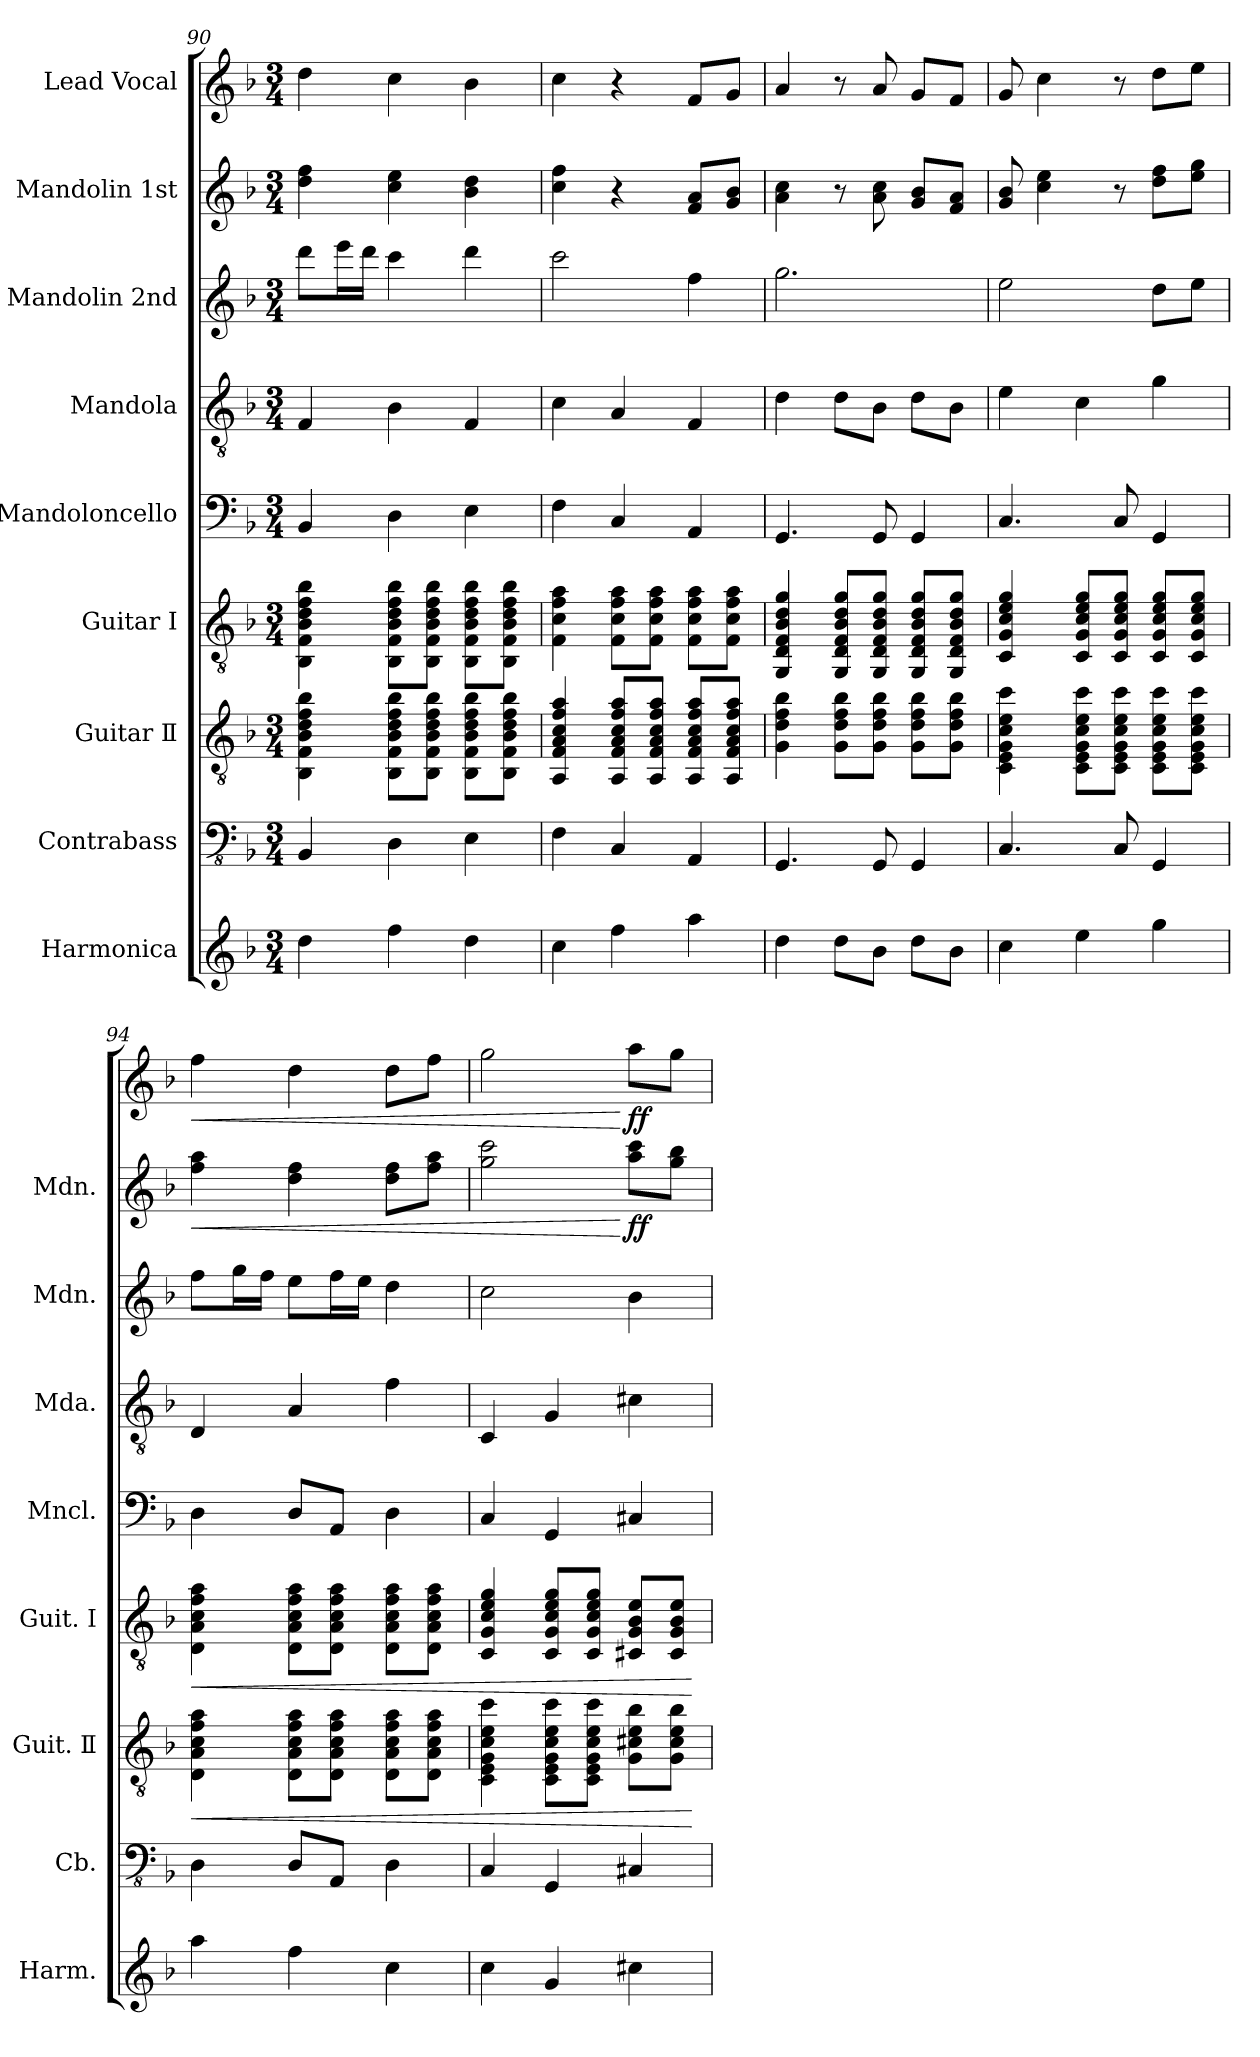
**kern	**kern	**kern	**dynam	**kern	**dynam	**kern	**kern	**kern	**kern	**dynam	**kern	**dynam
*part9	*part8	*part7	*part7	*part6	*part6	*part5	*part4	*part3	*part2	*part2	*part1	*part1
*staff9	*staff8	*staff7	*staff7	*staff6	*staff6	*staff5	*staff4	*staff3	*staff2	*staff2	*staff1	*staff1
*I"Harmonica	*I"Contrabass	*I"Guitar Ⅱ	*	*I"Guitar Ⅰ	*	*I"Mandoloncello	*I"Mandola	*I"Mandolin 2nd	*I"Mandolin 1st	*	*I"Lead Vocal	*
*I'Harm.	*I'Cb.	*I'Guit. Ⅱ	*	*I'Guit. Ⅰ	*	*I'Mncl.	*I'Mda.	*I'Mdn.	*I'Mdn.	*	*	*
*clefG2	*clefFv4	*clefGv2	*	*clefGv2	*	*clefF4	*clefGv2	*clefG2	*clefG2	*	*clefG2	*
*k[b-]	*k[b-]	*k[b-]	*	*k[b-]	*	*k[b-]	*k[b-]	*k[b-]	*k[b-]	*	*k[b-]	*
*M3/4	*M3/4	*M3/4	*	*M3/4	*	*M3/4	*M3/4	*M3/4	*M3/4	*	*M3/4	*
=90	=90	=90	=90	=90	=90	=90	=90	=90	=90	=90	=90	=90
4dd	4BBB-	4BB- 4F 4B- 4d 4f 4b-	.	4BB- 4F 4B- 4d 4f 4b-	.	4BB-	4F	8dddL	4dd 4ff	.	4dd	.
.	.	.	.	.	.	.	.	16eeeL	.	.	.	.
.	.	.	.	.	.	.	.	16dddJJ	.	.	.	.
4ff	4DD	8BB- 8F 8B- 8d 8f 8b-L	.	8BB- 8F 8B- 8d 8f 8b-L	.	4D	4B-	4ccc	4cc 4ee	.	4cc	.
.	.	8BB- 8F 8B- 8d 8f 8b-J	.	8BB- 8F 8B- 8d 8f 8b-J	.	.	.	.	.	.	.	.
4dd	4EE	8BB- 8F 8B- 8d 8f 8b-L	.	8BB- 8F 8B- 8d 8f 8b-L	.	4E	4F	4ddd	4b- 4dd	.	4b-	.
.	.	8BB- 8F 8B- 8d 8f 8b-J	.	8BB- 8F 8B- 8d 8f 8b-J	.	.	.	.	.	.	.	.
=91	=91	=91	=91	=91	=91	=91	=91	=91	=91	=91	=91	=91
4cc	4FF	4AA 4F 4A 4c 4f 4a	.	4F 4c 4f 4a	.	4F	4c	2ccc	4cc 4ff	.	4cc	.
4ff	4CC	8AA 8F 8A 8c 8f 8aL	.	8F 8c 8f 8aL	.	4C	4A	.	4r	.	4r	.
.	.	8AA 8F 8A 8c 8f 8aJ	.	8F 8c 8f 8aJ	.	.	.	.	.	.	.	.
4aa	4AAA	8AA 8F 8A 8c 8f 8aL	.	8F 8c 8f 8aL	.	4AA	4F	4ff	8f 8aL	.	8fL	.
.	.	8AA 8F 8A 8c 8f 8aJ	.	8F 8c 8f 8aJ	.	.	.	.	8g 8b-J	.	8gJ	.
=92	=92	=92	=92	=92	=92	=92	=92	=92	=92	=92	=92	=92
4dd	4.GGG	4G 4d 4f 4b-	.	4GG 4D 4F 4B- 4d 4g	.	4.GG	4d	2.gg	4a 4cc	.	4a	.
8ddL	.	8G 8d 8f 8b-L	.	8GG 8D 8F 8B- 8d 8gL	.	.	8dL	.	8r	.	8r	.
8b-J	8GGG	8G 8d 8f 8b-J	.	8GG 8D 8F 8B- 8d 8gJ	.	8GG	8B-J	.	8a 8cc	.	8a	.
8ddL	4GGG	8G 8d 8f 8b-L	.	8GG 8D 8F 8B- 8d 8gL	.	4GG	8dL	.	8g 8b-L	.	8gL	.
8b-J	.	8G 8d 8f 8b-J	.	8GG 8D 8F 8B- 8d 8gJ	.	.	8B-J	.	8f 8aJ	.	8fJ	.
=93	=93	=93	=93	=93	=93	=93	=93	=93	=93	=93	=93	=93
4cc	4.CC	4C 4E 4G 4c 4e 4cc	.	4C 4G 4c 4e 4g	.	4.C	4e	2ee	8g 8b-	.	8g	.
.	.	.	.	.	.	.	.	.	4cc 4ee	.	4cc	.
4ee	.	8C 8E 8G 8c 8e 8ccL	.	8C 8G 8c 8e 8gL	.	.	4c	.	.	.	.	.
.	8CC	8C 8E 8G 8c 8e 8ccJ	.	8C 8G 8c 8e 8gJ	.	8C	.	.	8r	.	8r	.
4gg	4GGG	8C 8E 8G 8c 8e 8ccL	.	8C 8G 8c 8e 8gL	.	4GG	4g	8ddL	8dd 8ffL	.	8ddL	.
.	.	8C 8E 8G 8c 8e 8ccJ	.	8C 8G 8c 8e 8gJ	.	.	.	8eeJ	8ee 8ggJ	.	8eeJ	.
=94	=94	=94	=94	=94	=94	=94	=94	=94	=94	=94	=94	=94
!	!	!	!LO:HP:b	!	!LO:HP:b	!	!	!	!	!LO:HP:b	!	!LO:HP:b
4aa	4DD	4D 4A 4c 4f 4a	<	4D 4A 4c 4f 4a	<	4D	4D	8ffL	4ff 4aa	<	4ff	<
.	.	.	.	.	.	.	.	16ggL	.	.	.	.
.	.	.	.	.	.	.	.	16ffJJ	.	.	.	.
4ff	8DDL	8D 8A 8c 8f 8aL	.	8D 8A 8c 8f 8aL	.	8DL	4A	8eeL	4dd 4ff	.	4dd	.
.	8AAAJ	8D 8A 8c 8f 8aJ	.	8D 8A 8c 8f 8aJ	.	8AAJ	.	16ffL	.	.	.	.
.	.	.	.	.	.	.	.	16eeJJ	.	.	.	.
4cc	4DD	8D 8A 8c 8f 8aL	.	8D 8A 8c 8f 8aL	.	4D	4f	4dd	8dd 8ffL	.	8ddL	.
.	.	8D 8A 8c 8f 8aJ	.	8D 8A 8c 8f 8aJ	.	.	.	.	8ff 8aaJ	.	8ffJ	.
=95	=95	=95	=95	=95	=95	=95	=95	=95	=95	=95	=95	=95
4cc	4CC	4C 4E 4G 4c 4e 4cc	.	4C 4G 4c 4e 4g	.	4C	4C	2cc	2gg 2ccc	.	2gg	.
4g	4GGG	8C 8E 8G 8c 8e 8ccL	.	8C 8G 8c 8e 8gL	.	4GG	4G	.	.	.	.	.
.	.	8C 8E 8G 8c 8e 8ccJ	.	8C 8G 8c 8e 8gJ	.	.	.	.	.	.	.	.
4cc#X	4CC#X	8G 8c#X 8e 8b-L	.	8C#X 8G 8B- 8eL	.	4C#X	4c#X	4b-	8aa 8cccL	[ ff	8aaL	[ ff
.	.	8G 8c# 8e 8b-J	.	8C# 8G 8B- 8eJ	.	.	.	.	8gg 8bb-J	.	8ggJ	.
.	.	.	[	.	[	.	.	.	.	.	.	.
=	=	=	=	=	=	=	=	=	=	=	=	=
*-	*-	*-	*-	*-	*-	*-	*-	*-	*-	*-	*-	*-
